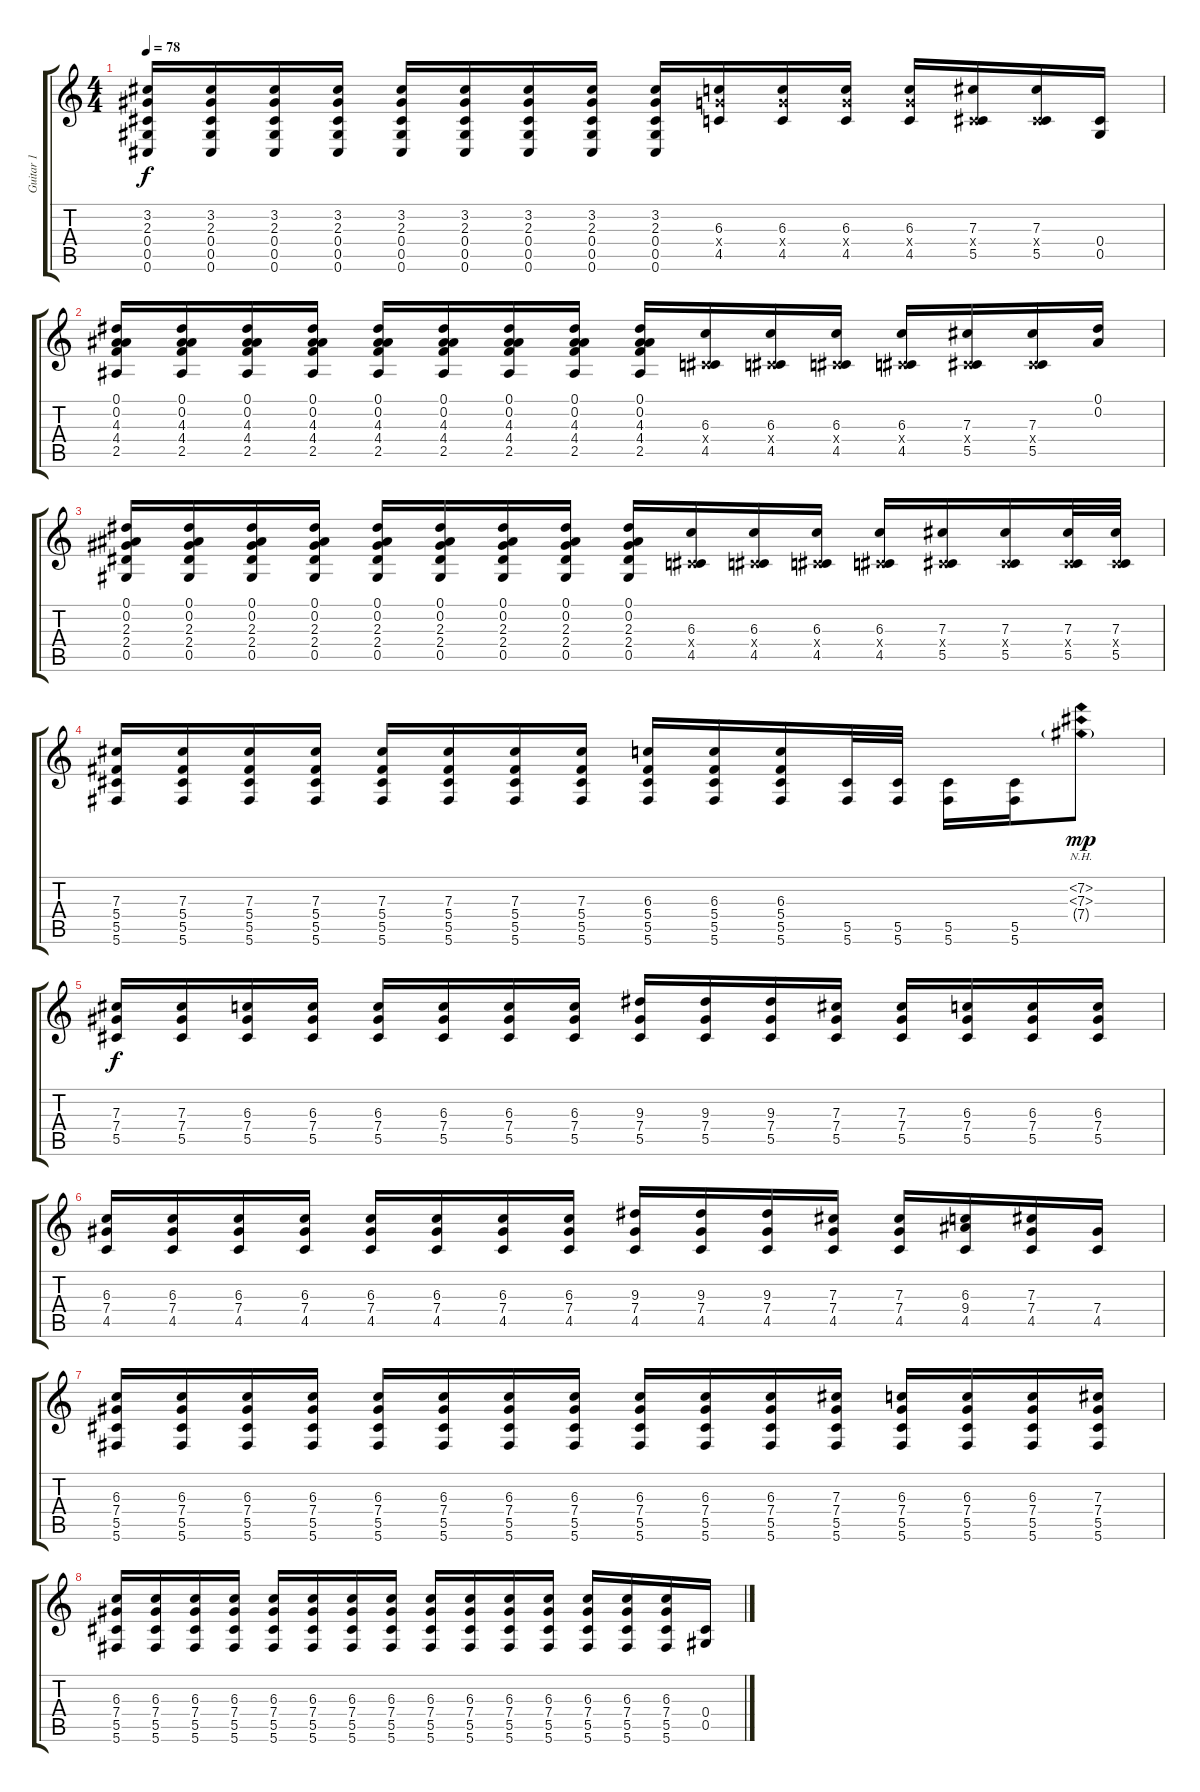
\track ("Guitar 1" "Guitar 1") {instrument overdrivenguitar}
\staff {score tabs}
\tuning (Eb4 Bb3 Gb3 Db3 Ab2 Db2) {hide}
\ts (4 4)
\tempo 78
\clef g2
\ks c
(3.2 2.3 0.4 0.5 0.6).16{dy f} (3.2 2.3 0.4 0.5 0.6).16 (3.2 2.3 0.4 0.5 0.6).16 (3.2 2.3 0.4 0.5 0.6).16 (3.2 2.3 0.4 0.5 0.6).16 (3.2 2.3 0.4 0.5 0.6).16 (3.2 2.3 0.4 0.5 0.6).16 (3.2 2.3 0.4 0.5 0.6).16 (3.2 2.3 0.4 0.5 0.6).16 (6.3 6.4{x} 4.5).16 (6.3 6.4{x} 4.5).16 (6.3 6.4{x} 4.5).16 (6.3 6.4{x} 4.5).16 (7.3 0.4{x} 5.5).16 (7.3 0.4{x} 5.5).16 (0.4 0.5).16 |
(0.1 0.2 4.3 4.4 2.5).16 (0.1 0.2 4.3 4.4 2.5).16 (0.1 0.2 4.3 4.4 2.5).16 (0.1 0.2 4.3 4.4 2.5).16 (0.1 0.2 4.3 4.4 2.5).16 (0.1 0.2 4.3 4.4 2.5).16 (0.1 0.2 4.3 4.4 2.5).16 (0.1 0.2 4.3 4.4 2.5).16 (0.1 0.2 4.3 4.4 2.5).16 (6.3 0.4{x} 4.5).16 (6.3 0.4{x} 4.5).16 (6.3 0.4{x} 4.5).16 (6.3 0.4{x} 4.5).16 (7.3 0.4{x} 5.5).16 (7.3 0.4{x} 5.5).16 (0.1 0.2).16 |
(0.1 0.2 2.3 2.4 0.5).16 (0.1 0.2 2.3 2.4 0.5).16 (0.1 0.2 2.3 2.4 0.5).16 (0.1 0.2 2.3 2.4 0.5).16 (0.1 0.2 2.3 2.4 0.5).16 (0.1 0.2 2.3 2.4 0.5).16 (0.1 0.2 2.3 2.4 0.5).16 (0.1 0.2 2.3 2.4 0.5).16 (0.1 0.2 2.3 2.4 0.5).16 (6.3 0.4{x} 4.5).16 (6.3 0.4{x} 4.5).16 (6.3 0.4{x} 4.5).16 (6.3 0.4{x} 4.5).16 (7.3 0.4{x} 5.5).16 (7.3 0.4{x} 5.5).16 (7.3 0.4{x} 5.5).32 (7.3 0.4{x} 5.5).32 |
(7.3 5.4 5.5 5.6).16 (7.3 5.4 5.5 5.6).16 (7.3 5.4 5.5 5.6).16 (7.3 5.4 5.5 5.6).16 (7.3 5.4 5.5 5.6).16 (7.3 5.4 5.5 5.6).16 (7.3 5.4 5.5 5.6).16 (7.3 5.4 5.5 5.6).16 (6.3 5.4 5.5 5.6).16 (6.3 5.4 5.5 5.6).16 (6.3 5.4 5.5 5.6).16 (5.5 5.6).32{instrument electricguitarmuted} (5.5 5.6).32 (5.5 5.6).16 (5.5 5.6).16 (7.2{nh} 7.3{nh} 7.4{nh g}).8{dy mp instrument overdrivenguitar} |
(7.3 7.4 5.5).16{dy f instrument electricguitarmuted} (7.3 7.4 5.5).16 (6.3 7.4 5.5).16 (6.3 7.4 5.5).16 (6.3 7.4 5.5).16 (6.3 7.4 5.5).16 (6.3 7.4 5.5).16 (6.3 7.4 5.5).16 (9.3 7.4 5.5).16 (9.3 7.4 5.5).16 (9.3 7.4 5.5).16 (7.3 7.4 5.5).16 (7.3 7.4 5.5).16 (6.3 7.4 5.5).16 (6.3 7.4 5.5).16 (6.3 7.4 5.5).16 |
(6.3 7.4 4.5).16 (6.3 7.4 4.5).16 (6.3 7.4 4.5).16 (6.3 7.4 4.5).16 (6.3 7.4 4.5).16 (6.3 7.4 4.5).16 (6.3 7.4 4.5).16 (6.3 7.4 4.5).16 (9.3 7.4 4.5).16 (9.3 7.4 4.5).16 (9.3 7.4 4.5).16 (7.3 7.4 4.5).16 (7.3 7.4 4.5).16 (6.3 9.4 4.5).16 (7.3 7.4 4.5).16 (7.4 4.5).16 |
(6.3 7.4 5.5 5.6).16 (6.3 7.4 5.5 5.6).16 (6.3 7.4 5.5 5.6).16 (6.3 7.4 5.5 5.6).16 (6.3 7.4 5.5 5.6).16 (6.3 7.4 5.5 5.6).16 (6.3 7.4 5.5 5.6).16 (6.3 7.4 5.5 5.6).16 (6.3 7.4 5.5 5.6).16 (6.3 7.4 5.5 5.6).16 (6.3 7.4 5.5 5.6).16 (7.3 7.4 5.5 5.6).16 (6.3 7.4 5.5 5.6).16 (6.3 7.4 5.5 5.6).16 (6.3 7.4 5.5 5.6).16 (7.3 7.4 5.5 5.6).16 |
(6.3 7.4 5.5 5.6).16 (6.3 7.4 5.5 5.6).16 (6.3 7.4 5.5 5.6).16 (6.3 7.4 5.5 5.6).16 (6.3 7.4 5.5 5.6).16 (6.3 7.4 5.5 5.6).16 (6.3 7.4 5.5 5.6).16 (6.3 7.4 5.5 5.6).16 (6.3 7.4 5.5 5.6).16 (6.3 7.4 5.5 5.6).16 (6.3 7.4 5.5 5.6).16 (6.3 7.4 5.5 5.6).16 (6.3 7.4 5.5 5.6).16 (6.3 7.4 5.5 5.6).16 (6.3 7.4 5.5 5.6).16 (0.4 0.5).16
